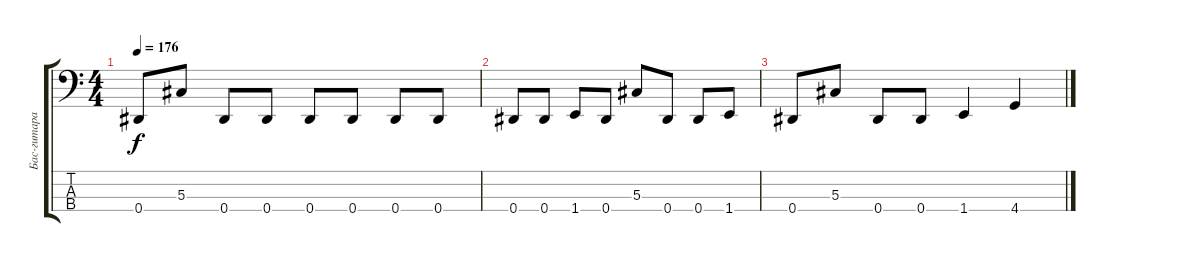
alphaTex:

\track ("Бас-гитара Araya" "Бас-гитара") {instrument electricbasspick}
\staff {score tabs}
\tuning (Gb2 Db2 Ab1 Eb1) {hide}
\ts (4 4)
\tempo 176
\clef f4
\ks c
0.4.8{dy f} 5.3.8 0.4.8 0.4.8 0.4.8 0.4.8 0.4.8 0.4.8 |
0.4.8 0.4.8 1.4.8 0.4.8 5.3.8 0.4.8 0.4.8 1.4.8 |
0.4.8 5.3.8 0.4.8 0.4.8 1.4.4 4.4.4
